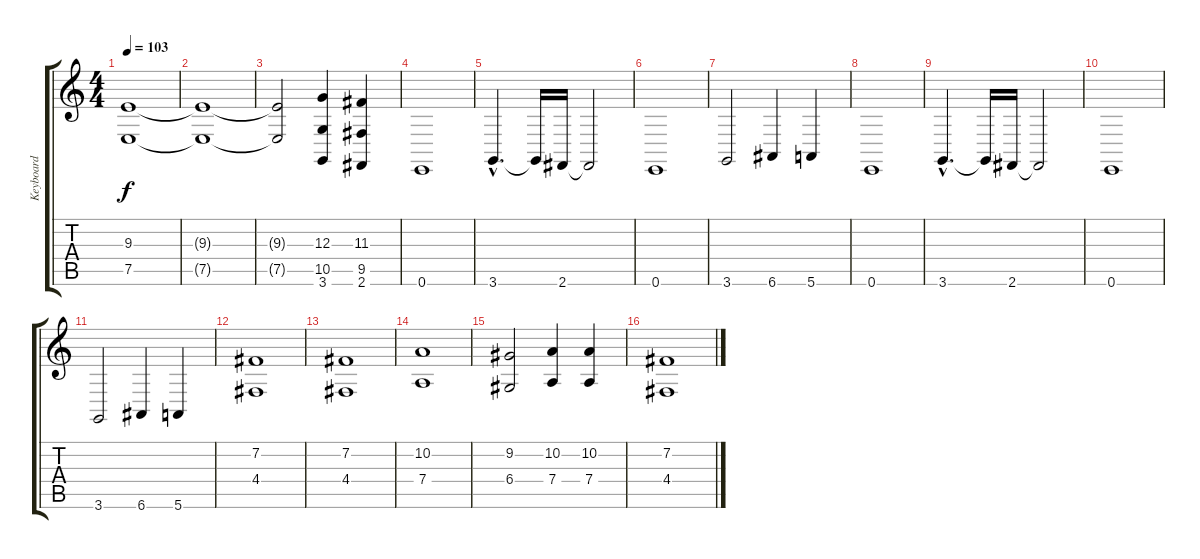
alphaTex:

\track ("Keyboard" "Keyboard") {instrument stringensemble1}
\staff {score tabs}
\tuning (E4 B3 G3 D3 A2 E2) {hide}
\ts (4 4)
\tempo 103
\clef g2
\ks c
(9.3{t} 7.5{t}).1{dy f} |
(9.3{t} 7.5{t}).1 |
(9.3{t} 7.5{t}).2 (12.3 10.5 3.6).4 (11.3 9.5 2.6).4 |
0.6.1 |
3.6{hac}.4{d} 3.6{t}.16 2.6.16 2.6{t}.2 |
0.6.1 |
3.6.2 6.6.4 5.6.4 |
0.6.1 |
3.6{hac}.4{d} 3.6{t}.16 2.6.16 2.6{t}.2 |
0.6.1 |
3.6.2 6.6.4 5.6.4 |
(7.2 4.4).1 |
(7.2 4.4).1 |
(10.2 7.4).1 |
(9.2 6.4).2 (10.2 7.4).4 (10.2 7.4).4 |
(7.2 4.4).1
